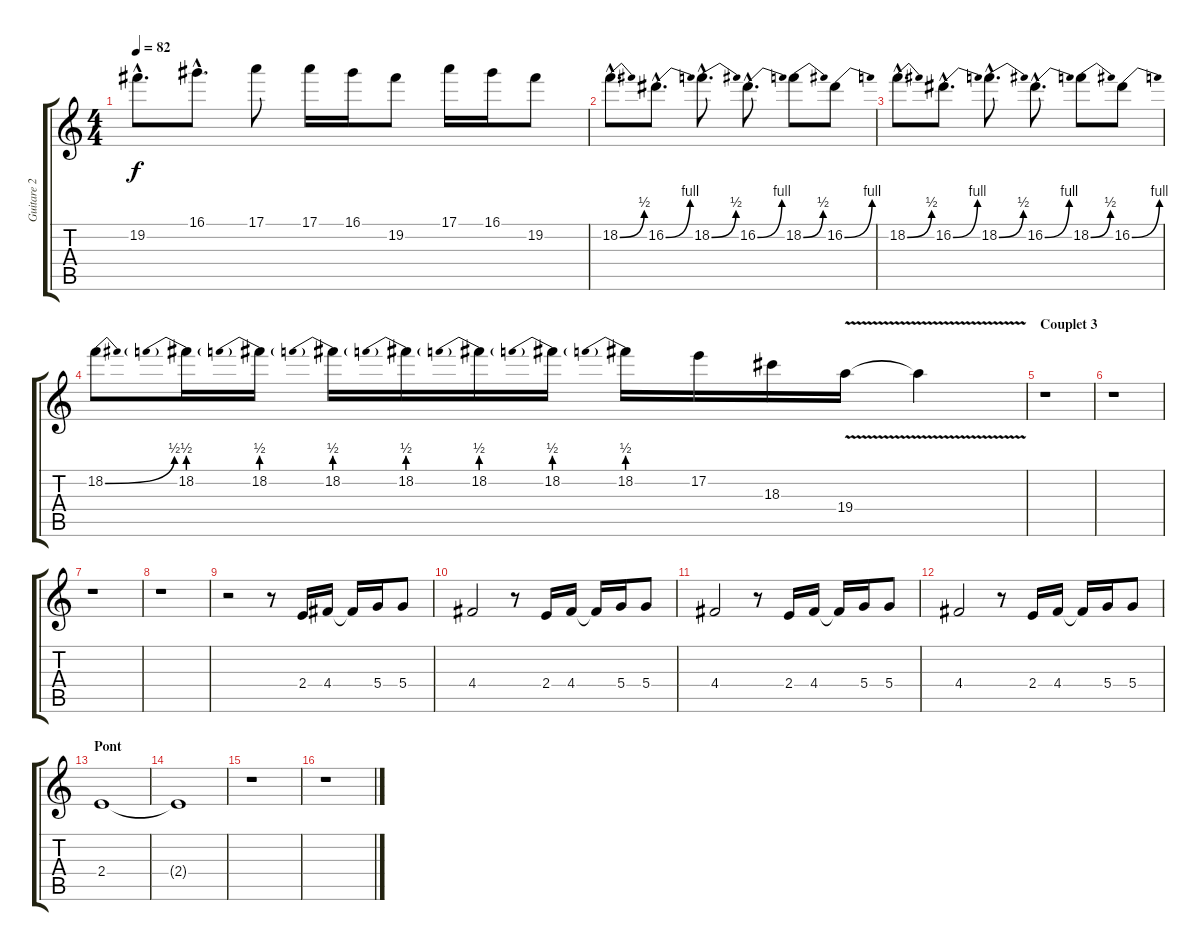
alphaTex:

\track ("Guitare 2" "Guitare 2") {instrument overdrivenguitar}
\staff {score tabs}
\tuning (E4 B3 G3 D3 A2 E2) {hide}
\ts (4 4)
\tempo 82
\clef g2
\ks c
19.2{hac}.8{d dy f} 16.1{hac}.8{d} 17.1.8 17.1.16 16.1.16 19.2.8 17.1.16 16.1.16 19.2.8 |
18.2{be (bend 0 0 60 2) hac}.8{d} 16.2{be (bend 0 0 60 4) hac}.8{d} 18.2{be (bend 0 0 60 2) hac}.8{d} 16.2{be (bend 0 0 60 4) hac}.8{d} 18.2{be (bend 0 0 60 2)}.8 16.2{be (bend 0 0 60 4)}.8 |
18.2{be (bend 0 0 60 2) hac}.8{d} 16.2{be (bend 0 0 60 4) hac}.8{d} 18.2{be (bend 0 0 60 2) hac}.8{d} 16.2{be (bend 0 0 60 4) hac}.8{d} 18.2{be (bend 0 0 60 2)}.8 16.2{be (bend 0 0 60 4)}.8 |
18.2{be (bend 0 0 60 2)}.8 18.2{be (prebend 0 2 60 2)}.16 18.2{be (prebend 0 2 60 2)}.16 18.2{be (prebend 0 2 60 2)}.16 18.2{be (prebend 0 2 60 2)}.16 18.2{be (prebend 0 2 60 2)}.16 18.2{be (prebend 0 2 60 2)}.16 18.2{be (prebend 0 2 60 2)}.16 17.2.16 18.3.16 19.4{v}.16 19.4{t}.4 |
\section ("" "Couplet 3")
r.1 |
r.1 |
r.1 |
r.1 |
r.2 r.8 2.4.16 4.4.16 4.4{t}.16 5.4.16 5.4.8 |
4.4.2 r.8 2.4.16 4.4.16 4.4{t}.16 5.4.16 5.4.8 |
4.4.2 r.8 2.4.16 4.4.16 4.4{t}.16 5.4.16 5.4.8 |
4.4.2 r.8 2.4.16 4.4.16 4.4{t}.16 5.4.16 5.4.8 |
\section ("" "Pont")
2.4.1{volume 0} |
2.4{t}.1 |
r.1 |
r.1
